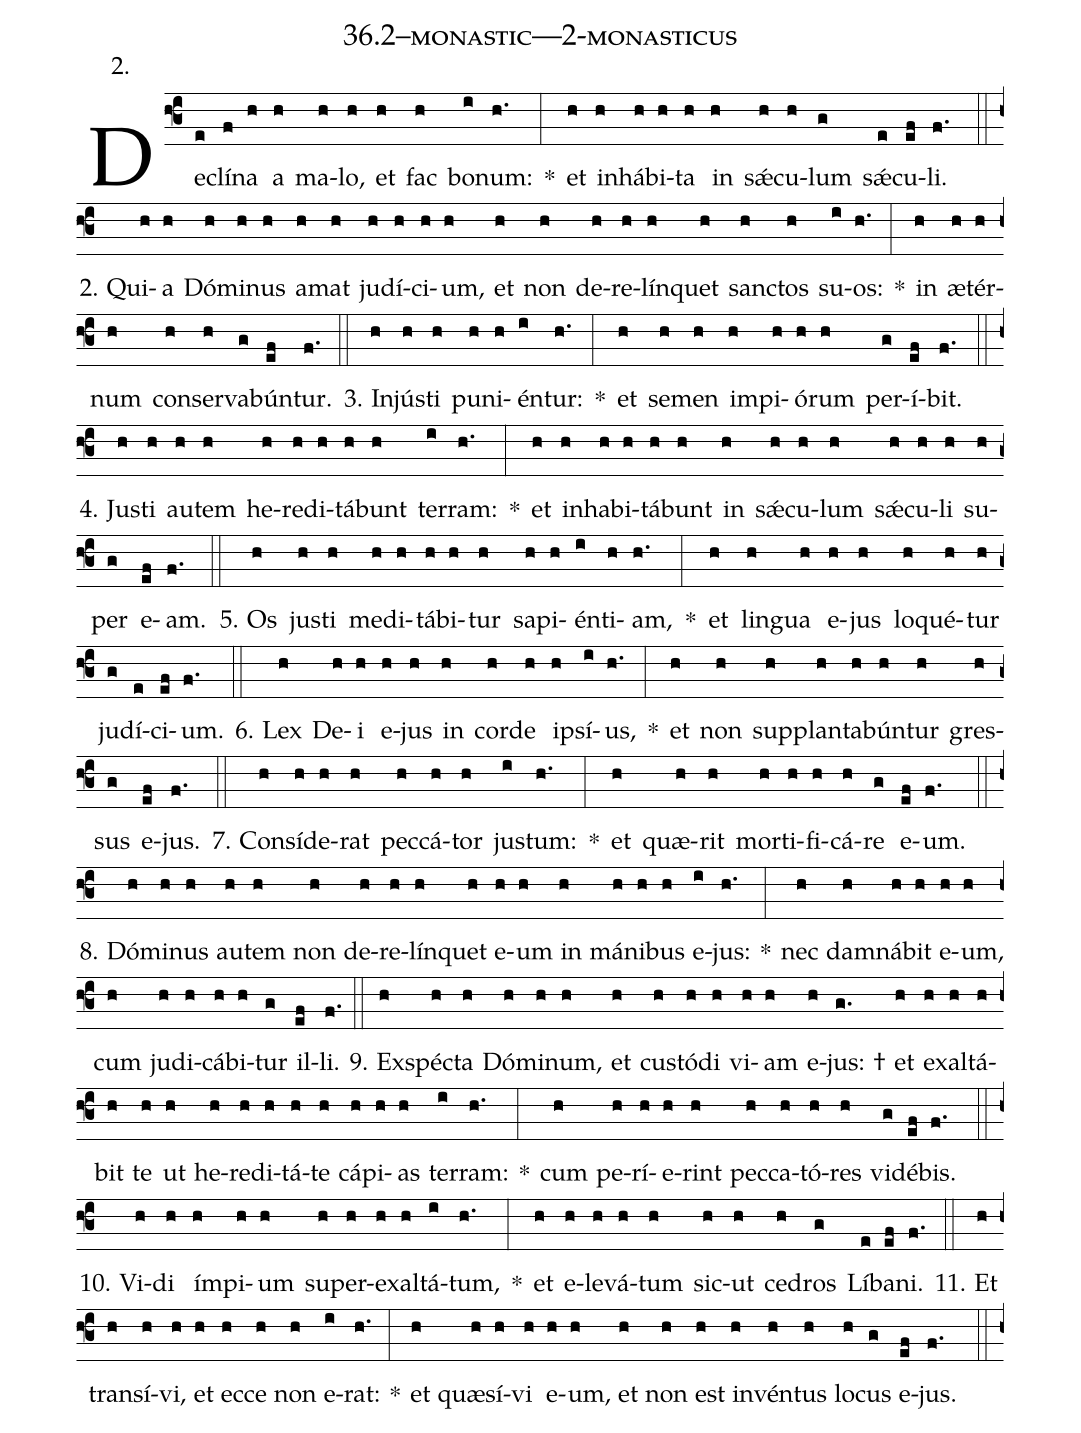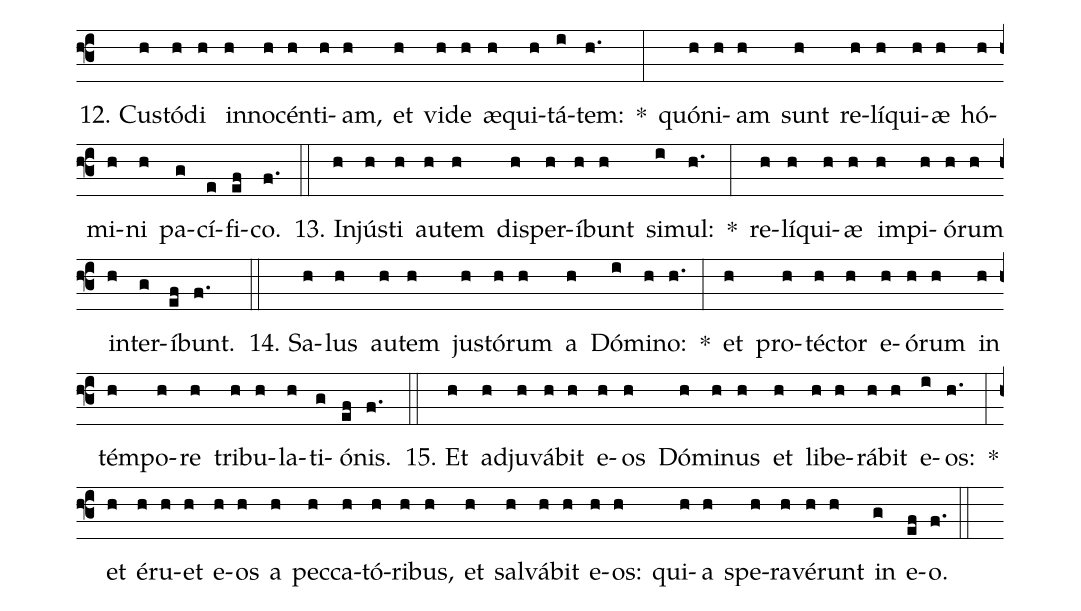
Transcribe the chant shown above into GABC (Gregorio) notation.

name: 36.2--monastic---2-monasticus;
annotation: 2.;
%%
(f3)De(e)clí(f)na(h) a(h) ma(h)lo,(h) et(h) fac(h) bo(i)num:(h.) *(:) et(h) in(h)há(h)bi(h)ta(h) in(h) sǽ(h)cu(h)lum(g) sǽ(e)cu(ef)li.(f.) (::)
2. Qui(h)a(h) Dó(h)mi(h)nus(h) a(h)mat(h) ju(h)dí(h)ci(h)um,(h) et(h) non(h) de(h)re(h)lín(h)quet(h) sanc(h)tos(h) su(i)os:(h.) *(:) in(h) æ(h)tér(h)num(h) con(h)ser(h)va(g)bún(ef)tur.(f.) (::)
3. In(h)jús(h)ti(h) pu(h)ni(h)én(i)tur:(h.) *(:) et(h) se(h)men(h) im(h)pi(h)ó(h)rum(h) per(g)í(ef)bit.(f.) (::)
4. Jus(h)ti(h) au(h)tem(h) he(h)re(h)di(h)tá(h)bunt(h) ter(i)ram:(h.) *(:) et(h) in(h)ha(h)bi(h)tá(h)bunt(h) in(h) sǽ(h)cu(h)lum(h) sǽ(h)cu(h)li(h) su(h)per(g) e(ef)am.(f.) (::)
5. Os(h) jus(h)ti(h) me(h)di(h)tá(h)bi(h)tur(h) sa(h)pi(h)én(i)ti(h)am,(h.) *(:) et(h) lin(h)gua(h) e(h)jus(h) lo(h)qué(h)tur(h) ju(g)dí(e)ci(ef)um.(f.) (::)
6. Lex(h) De(h)i(h) e(h)jus(h) in(h) cor(h)de(h) ip(h)sí(i)us,(h.) *(:) et(h) non(h) sup(h)plan(h)ta(h)bún(h)tur(h) gres(h)sus(g) e(ef)jus.(f.) (::)
7. Con(h)sí(h)de(h)rat(h) pec(h)cá(h)tor(h) jus(i)tum:(h.) *(:) et(h) quæ(h)rit(h) mor(h)ti(h)fi(h)cá(h)re(g) e(ef)um.(f.) (::)
8. Dó(h)mi(h)nus(h) au(h)tem(h) non(h) de(h)re(h)lín(h)quet(h) e(h)um(h) in(h) má(h)ni(h)bus(h) e(i)jus:(h.) *(:) nec(h) dam(h)ná(h)bit(h) e(h)um,(h) cum(h) ju(h)di(h)cá(h)bi(h)tur(g) il(ef)li.(f.) (::)
9. Ex(h)spéc(h)ta(h) Dó(h)mi(h)num,(h) et(h) cus(h)tó(h)di(h) vi(h)am(h) e(h)jus: †(g.) et(h) ex(h)al(h)tá(h)bit(h) te(h) ut(h) he(h)re(h)di(h)tá(h)te(h) cá(h)pi(h)as(h) ter(i)ram:(h.) *(:) cum(h) pe(h)rí(h)e(h)rint(h) pec(h)ca(h)tó(h)res(h) vi(g)dé(ef)bis.(f.) (::)
10. Vi(h)di(h) ím(h)pi(h)um(h) su(h)per(h)ex(h)al(h)tá(i)tum,(h.) *(:) et(h) e(h)le(h)vá(h)tum(h) sic(h)ut(h) ce(h)dros(g) Lí(e)ba(ef)ni.(f.) (::)
11. Et(h) trans(h)í(h)vi,(h) et(h) ec(h)ce(h) non(h) e(i)rat:(h.) *(:) et(h) quæ(h)sí(h)vi(h) e(h)um,(h) et(h) non(h) est(h) in(h)vén(h)tus(h) lo(h)cus(g) e(ef)jus.(f.) (::)
12. Cus(h)tó(h)di(h) in(h)no(h)cén(h)ti(h)am,(h) et(h) vi(h)de(h) æ(h)qui(h)tá(i)tem:(h.) *(:) quón(h)i(h)am(h) sunt(h) re(h)lí(h)qui(h)æ(h) hó(h)mi(h)ni(h) pa(g)cí(e)fi(ef)co.(f.) (::)
13. In(h)jús(h)ti(h) au(h)tem(h) dis(h)per(h)í(h)bunt(h) si(i)mul:(h.) *(:) re(h)lí(h)qui(h)æ(h) im(h)pi(h)ó(h)rum(h) in(h)ter(g)í(ef)bunt.(f.) (::)
14. Sa(h)lus(h) au(h)tem(h) jus(h)tó(h)rum(h) a(h) Dó(i)mi(h)no:(h.) *(:) et(h) pro(h)téc(h)tor(h) e(h)ó(h)rum(h) in(h) tém(h)po(h)re(h) tri(h)bu(h)la(h)ti(g)ó(ef)nis.(f.) (::)
15. Et(h) ad(h)ju(h)vá(h)bit(h) e(h)os(h) Dó(h)mi(h)nus(h) et(h) li(h)be(h)rá(h)bit(h) e(i)os:(h.) *(:) et(h) é(h)ru(h)et(h) e(h)os(h) a(h) pec(h)ca(h)tó(h)ri(h)bus,(h) et(h) sal(h)vá(h)bit(h) e(h)os:(h) qui(h)a(h) spe(h)ra(h)vé(h)runt(h) in(g) e(ef)o.(f.) (::)
